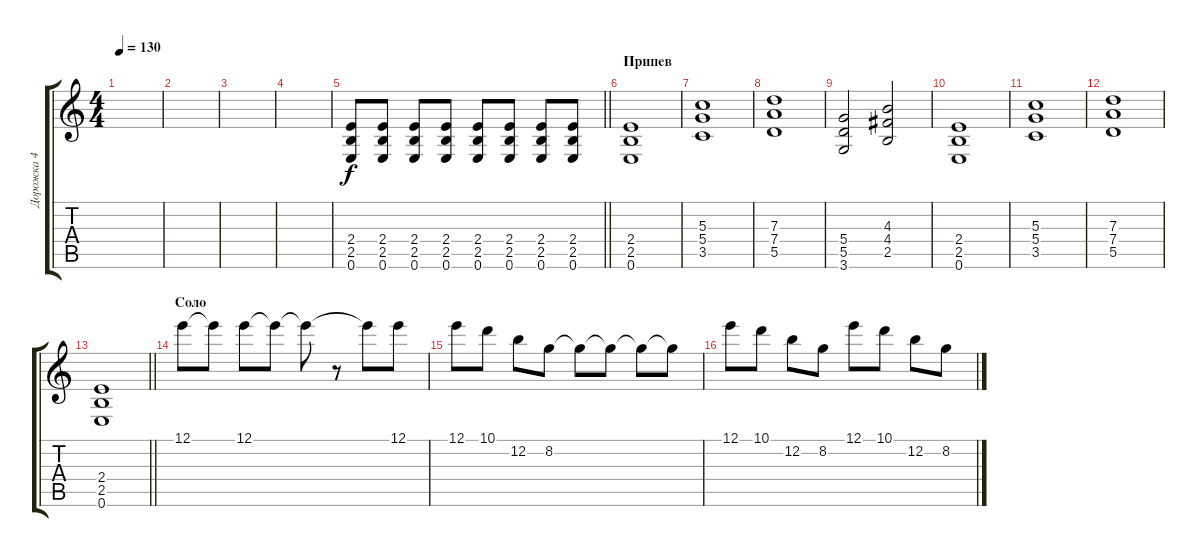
\track ("Дорожка 4" "Дорожка 4") {instrument overdrivenguitar}
\staff {score tabs}
\tuning (E4 B3 G3 D3 A2 E2) {hide}
\ts (4 4)
\tempo 130
\clef g2
\ks c
|
|
|
|
\barLineRight lightlight
(2.4 2.5 0.6).8 (2.4 2.5 0.6).8 (2.4 2.5 0.6).8 (2.4 2.5 0.6).8 (2.4 2.5 0.6).8 (2.4 2.5 0.6).8 (2.4 2.5 0.6).8 (2.4 2.5 0.6).8 |
\section ("" "Припев")
(2.4 2.5 0.6).1 |
(5.3 5.4 3.5).1 |
(7.3 7.4 5.5).1 |
(5.4 5.5 3.6).2 (4.3 4.4 2.5).2 |
(2.4 2.5 0.6).1 |
(5.3 5.4 3.5).1 |
(7.3 7.4 5.5).1 |
\barLineRight lightlight
(2.4 2.5 0.6).1 |
\section ("" "Соло")
12.1.8{instrument overdrivenguitar} 12.1{t}.8 12.1.8 12.1{t}.8 12.1{t}.8 r.8 12.1{t}.8 12.1.8 |
12.1.8 10.1.8 12.2.8 8.2.8 8.2{t}.8 8.2{t}.8 8.2{t}.8 8.2{t}.8 |
12.1.8 10.1.8 12.2.8 8.2.8 12.1.8 10.1.8 12.2.8 8.2.8
